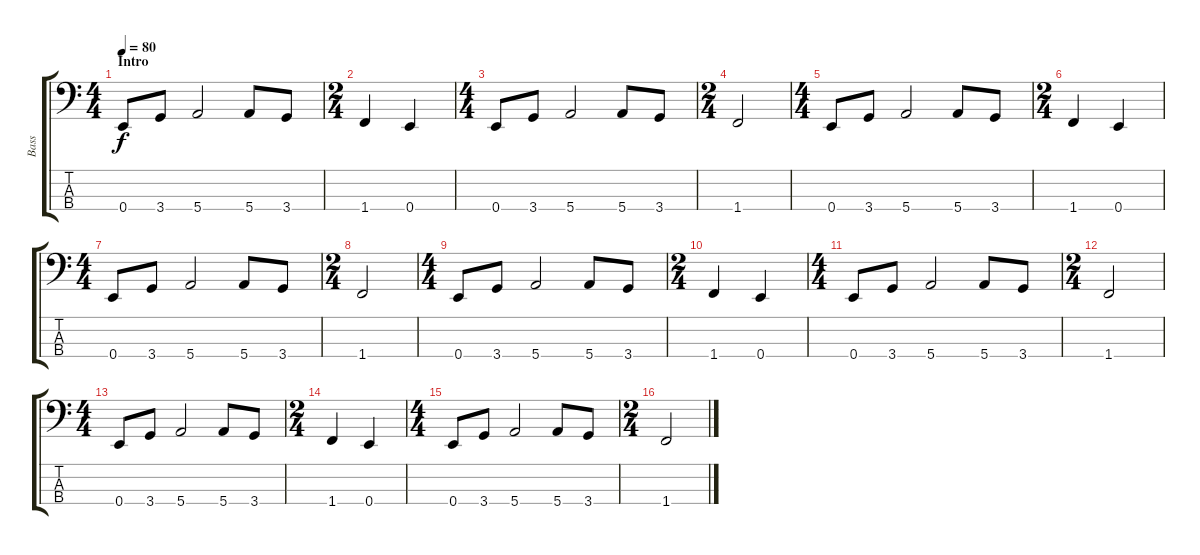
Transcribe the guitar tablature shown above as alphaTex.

\track ("Bass" "Bass") {instrument electricbassfinger}
\staff {score tabs}
\tuning (G2 D2 A1 E1) {hide}
\ts (4 4)
\section ("" "Intro")
\tempo 80
\clef f4
\ks c
0.4.8{dy f instrument electricbassfinger} 3.4.8 5.4.2 5.4.8 3.4.8 |
\ts (2 4)
1.4.4 0.4.4 |
\ts (4 4)
0.4.8 3.4.8 5.4.2 5.4.8 3.4.8 |
\ts (2 4)
1.4.2 |
\ts (4 4)
0.4.8 3.4.8 5.4.2 5.4.8 3.4.8 |
\ts (2 4)
1.4.4 0.4.4 |
\ts (4 4)
0.4.8 3.4.8 5.4.2 5.4.8 3.4.8 |
\ts (2 4)
1.4.2 |
\ts (4 4)
0.4.8 3.4.8 5.4.2 5.4.8 3.4.8 |
\ts (2 4)
1.4.4 0.4.4 |
\ts (4 4)
0.4.8 3.4.8 5.4.2 5.4.8 3.4.8 |
\ts (2 4)
1.4.2 |
\ts (4 4)
0.4.8 3.4.8 5.4.2 5.4.8 3.4.8 |
\ts (2 4)
1.4.4 0.4.4 |
\ts (4 4)
0.4.8 3.4.8 5.4.2 5.4.8 3.4.8 |
\ts (2 4)
1.4.2
